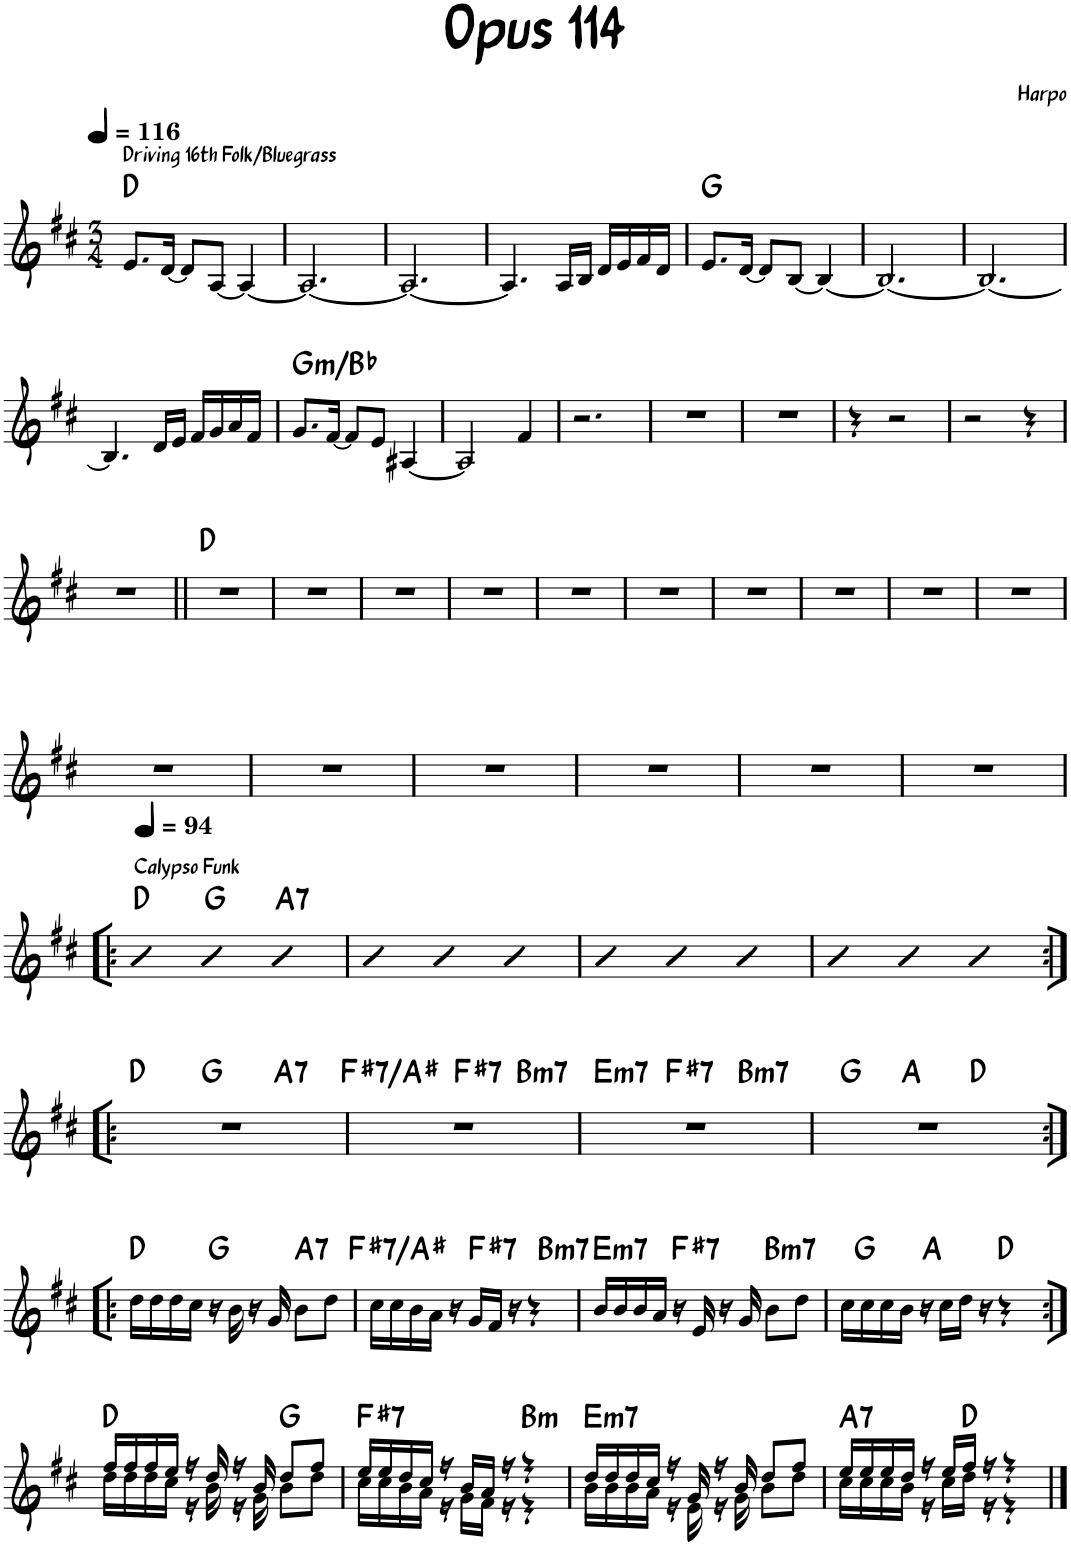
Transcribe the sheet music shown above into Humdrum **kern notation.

**kern	**harte
*part1	*part1
*staff1	*
*I"Piano	*
*I'Pno.	*
*clefG2	*
*k[f#c#]	*
*M3/4	*
*MM116	*
=1	=1
!LO:TX:a:t=Driving 16th Folk/Bluegrass	!
8.e/L	D:maj
[16d/Jk	.
8d/L]	.
[8A/J	.
4A/_	.
=2	=2
2.A/_	.
=3	=3
2.A/_	.
=4	=4
4.A/]	.
16A/LL	.
16B/JJ	.
16d/LL	.
16e/	.
16f#/	.
16d/JJ	.
=5	=5
8.e/L	G:maj
[16d/Jk	.
8d/L]	.
[8B/J	.
4B/_	.
=6	=6
2.B/_	.
=7	=7
2.B/_	.
!!LO:LB:g=z
=8	=8
4.B/]	.
16d/LL	.
16e/JJ	.
16f#/LL	.
16g/	.
16a/	.
16f#/JJ	.
=9	=9
!	!LO:H:kt=m
8.g/L	G:min/b3
[16f#/Jk	.
8f#/L]	.
8e/J	.
[4A#X/	.
=10	=10
2A#/]	.
4f#/	.
=11	=11
2.r	.
=12	=12
2.r	.
=13	=13
2.r	.
=14	=14
4r	.
2r	.
=15	=15
2r	.
4r	.
!!LO:LB:g=z
=16	=16
2.r	.
=17||	=17||
2.r	D:maj
=18	=18
2.r	.
=19	=19
2.r	.
=20	=20
2.r	.
=21	=21
2.r	.
=22	=22
2.r	.
=23	=23
2.r	.
=24	=24
2.r	.
=25	=25
2.r	.
=26	=26
2.r	.
!!LO:LB:g=z
=27	=27
2.r	.
=28	=28
2.r	.
=29	=29
2.r	.
=30	=30
2.r	.
=31	=31
2.r	.
=32	=32
2.r	.
!!LO:LB:g=z
=33!|:	=33!|:
*MM94	*
!LO:TX:a:t=Calypso Funk	!
4b	D:maj
4b	G:maj
!	!LO:H:kt=7
4b	A:7
=34	=34
4b	.
4b	.
4b	.
=35	=35
4b	.
4b	.
4b	.
=36	=36
4b	.
4b	.
4b	.
!!LO:LB:g=z
=37:|!|:	=37:|!|:
*^	*
*	*^	*
2.r	4ryy	2ryy	D:maj
.	2ryy	.	G:maj
!	!	!	!LO:H:kt=7
.	.	4ryy	A:7
=38	=38	=38	=38
!	!	!	!LO:H:kt=7
2.r	4ryy	2ryy	F#:7/3
!	!	!	!LO:H:kt=7
.	2ryy	.	F#:7
!	!	!	!LO:H:kt=m7
.	.	4ryy	B:min7
=39	=39	=39	=39
!	!	!	!LO:H:kt=m7
2.r	4ryy	2ryy	E:min7
!	!	!	!LO:H:kt=7
.	2ryy	.	F#:7
!	!	!	!LO:H:kt=m7
.	.	4ryy	B:min7
=40	=40	=40	=40
2.r	4ryy	2ryy	G:maj
.	2ryy	.	A:maj
.	.	4ryy	D:maj
*v	*v	*v	*
!!LO:LB:g=z
=41:|!|:	=41:|!|:
16dd\LL	D:maj
16dd\	.
16dd\	.
16cc#\JJ	.
16r	G:maj
16b\	.
16r	.
16g/	.
!	!LO:H:kt=7
8b\L	A:7
8dd\J	.
=42	=42
!	!LO:H:kt=7
16cc#\LL	F#:7/3
16cc#\	.
16b\	.
16a\JJ	.
!	!LO:H:kt=7
16r	F#:7
16g/LL	.
16f#/JJ	.
16r	.
!	!LO:H:kt=m7
4r	B:min7
=43	=43
!	!LO:H:kt=m7
16b/LL	E:min7
16b/	.
16b/	.
16a/JJ	.
!	!LO:H:kt=7
16r	F#:7
16e/	.
16r	.
16g/	.
!	!LO:H:kt=m7
8b\L	B:min7
8dd\J	.
=44	=44
16cc#\LL	G:maj
16cc#\	.
16cc#\	.
16b\JJ	.
16r	A:maj
16cc#\LL	.
16dd\JJ	.
16r	.
4r	D:maj
!!LO:LB:g=z
=45:|!	=45:|!
*^	*
16ff#/LL	16dd\LL	D:maj
16ff#/	16dd\	.
16ff#/	16dd\	.
16ee/JJ	16cc#\JJ	.
16r	16r	.
16dd/	16b\	.
16r	16r	.
16b/	16g\	.
8dd/L	8b\L	G:maj
8ff#/J	8dd\J	.
=46	=46	=46
!	!	!LO:H:kt=7
16ee/LL	16cc#\LL	F#:7
16ee/	16cc#\	.
16dd/	16b\	.
16cc#/JJ	16a\JJ	.
16r	16r	.
16b/LL	16g\LL	.
16a/JJ	16f#\JJ	.
16r	16r	.
!	!	!LO:H:kt=m
4r	4r	B:min
=47	=47	=47
!	!	!LO:H:kt=m7
16dd/LL	16b\LL	E:min7
16dd/	16b\	.
16dd/	16b\	.
16cc#/JJ	16a\JJ	.
16r	16r	.
16g/	16e\	.
16r	16r	.
16b/	16g\	.
8dd/L	8b\L	.
8ff#/J	8dd\J	.
=48	=48	=48
!	!	!LO:H:kt=7
16ee/LL	16cc#\LL	A:7
16ee/	16cc#\	.
16ee/	16cc#\	.
16dd/JJ	16b\JJ	.
16r	16r	.
16ee/LL	16cc#\LL	.
16ff#/JJ	16dd\JJ	D:maj
16r	16r	.
4r	4r	.
*v	*v	*
==	==
*-	*-
